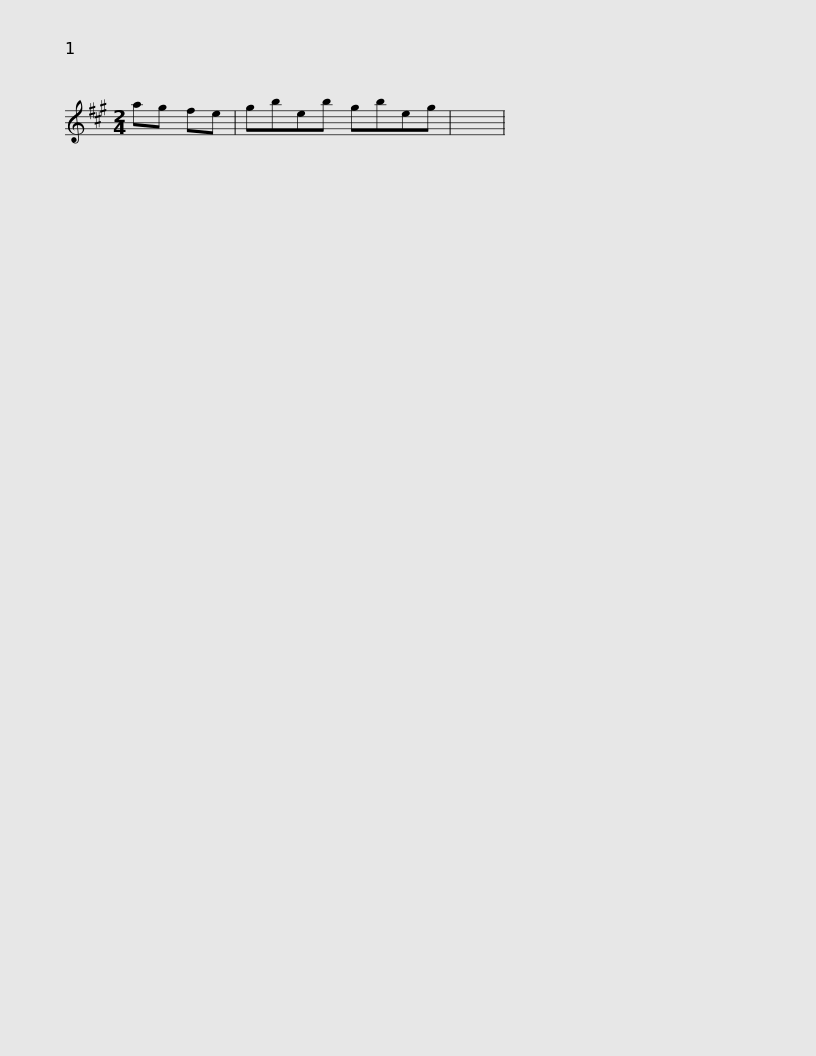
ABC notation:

X:1
L:1/8
M:2/4
I:linebreak $
K:A
V:1 treble
V:1
 ag fe | gbeb gbeg | x4 | %3
